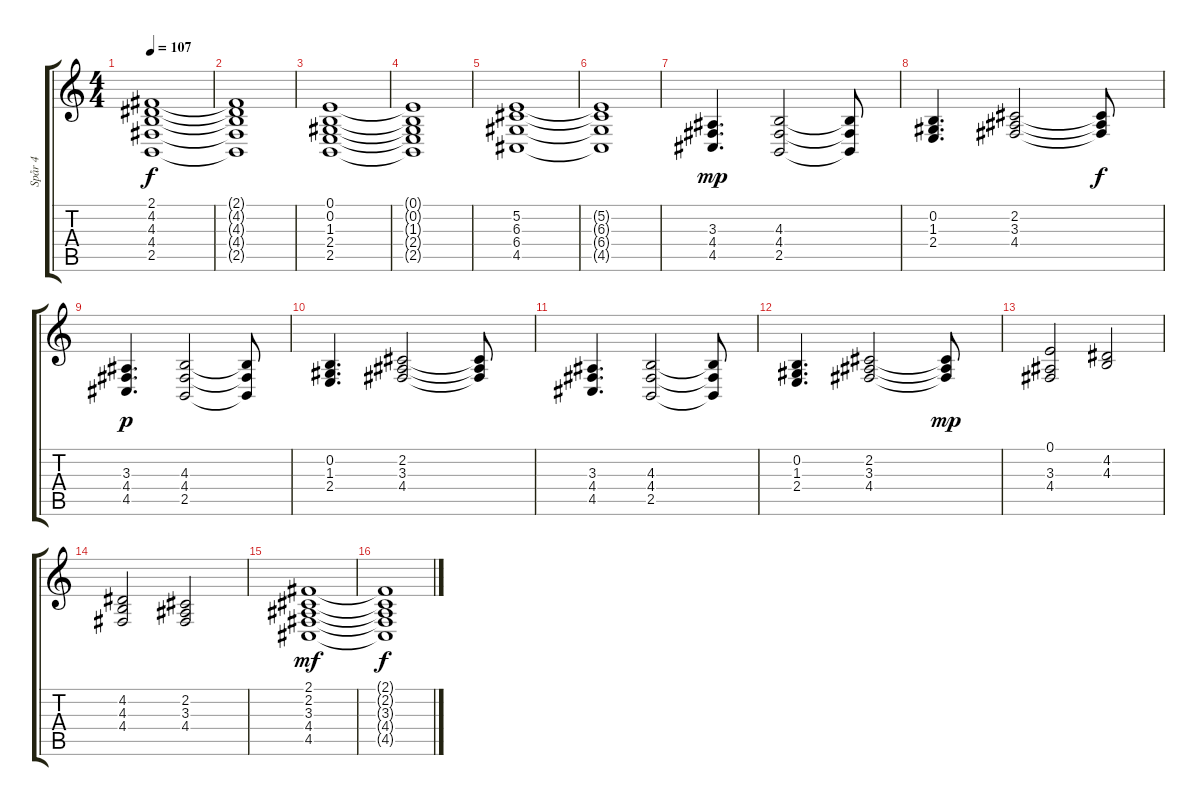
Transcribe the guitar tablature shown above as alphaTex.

\track ("Spår 4" "Spår 4") {instrument synthstrings2}
\staff {score tabs}
\tuning (E4 B3 G3 D3 A2 E2) {hide}
\ts (4 4)
\tempo 107
\clef g2
\ks c
(2.1 4.2 4.3 4.4 2.5).1{dy f} |
(2.1{t} 4.2{t} 4.3{t} 4.4{t} 2.5{t}).1 |
(0.1 0.2 1.3 2.4 2.5).1 |
(0.1{t} 0.2{t} 1.3{t} 2.4{t} 2.5{t}).1 |
(5.2 6.3 6.4 4.5).1 |
(5.2{t} 6.3{t} 6.4{t} 4.5{t}).1 |
(3.3 4.4 4.5).4{d dy mp} (4.3 4.4 2.5).2 (4.3{t} 4.4{t} 2.5{t}).8 |
(0.2 1.3 2.4).4{d} (2.2 3.3 4.4).2 (2.2{t} 3.3{t} 4.4{t}).8{dy f} |
(3.3 4.4 4.5).4{d dy p} (4.3 4.4 2.5).2 (4.3{t} 4.4{t} 2.5{t}).8 |
(0.2 1.3 2.4).4{d} (2.2 3.3 4.4).2 (2.2{t} 3.3{t} 4.4{t}).8 |
(3.3 4.4 4.5).4{d} (4.3 4.4 2.5).2 (4.3{t} 4.4{t} 2.5{t}).8 |
(0.2 1.3 2.4).4{d} (2.2 3.3 4.4).2 (2.2{t} 3.3{t} 4.4{t}).8{dy mp} |
(0.1 3.3 4.4).2 (4.2 4.3).2 |
(4.2 4.3 4.4).2 (2.2 3.3 4.4).2 |
(2.1 2.2 3.3 4.4 4.5).1{dy mf} |
(2.1{t} 2.2{t} 3.3{t} 4.4{t} 4.5{t}).1{dy f}
